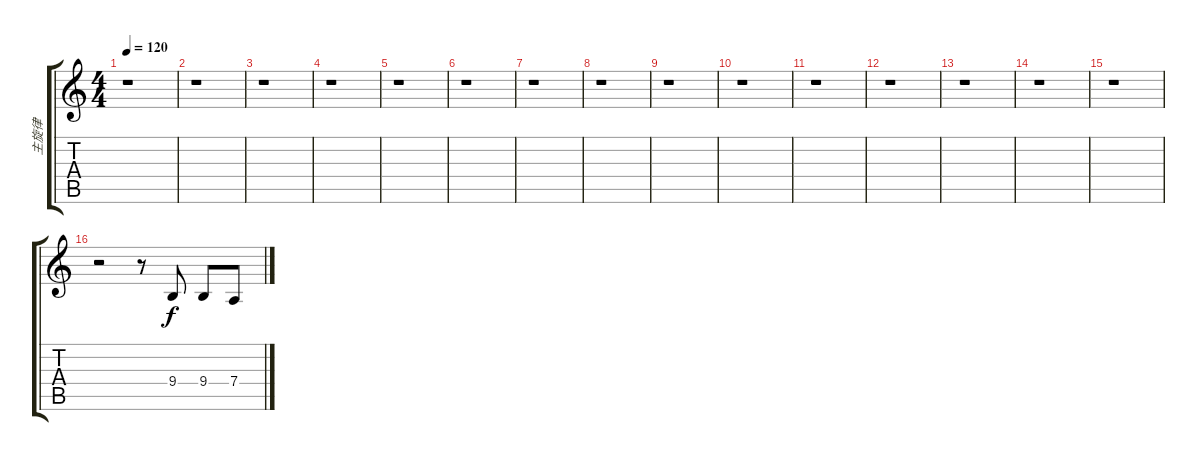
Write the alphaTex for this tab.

\track ("主旋律" "主旋律") {instrument flute}
\staff {score tabs}
\tuning (E4 B3 G3 D3 A2 E2) {hide}
\ts (4 4)
\tempo 120
\clef g2
\ks c
r.1{dy f instrument flute} |
r.1 |
r.1 |
r.1 |
r.1 |
r.1 |
r.1 |
r.1 |
r.1 |
r.1 |
r.1 |
r.1 |
r.1 |
r.1 |
r.1 |
r.2 r.8 9.4.8 9.4.8 7.4.8
